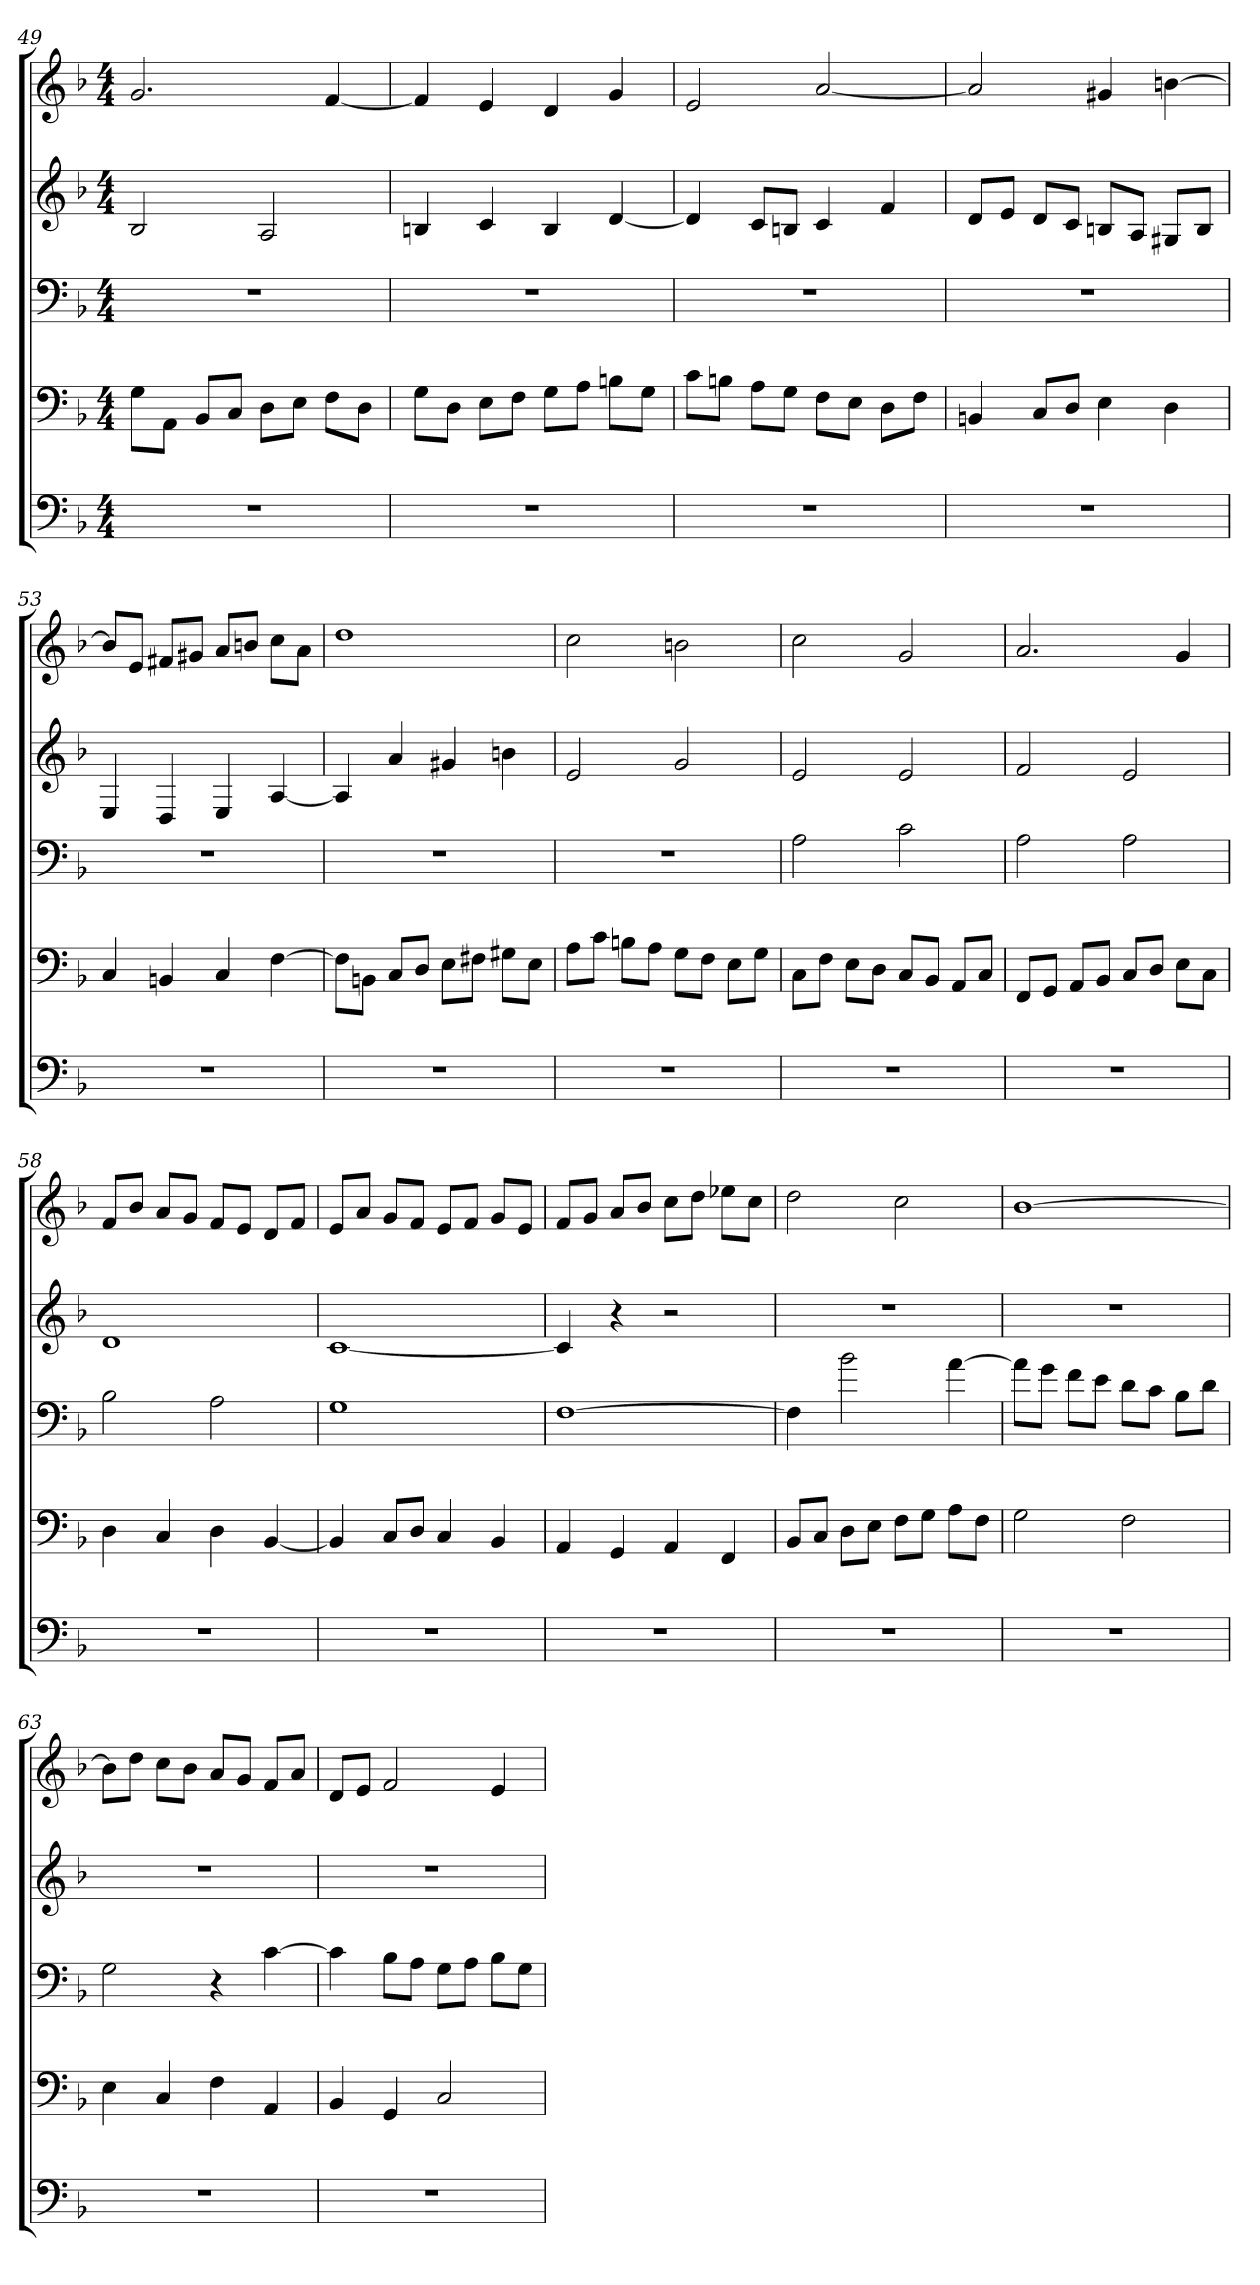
**kern	**kern	**kern	**kern	**kern
*part5	*part4	*part3	*part2	*part1
*staff5	*staff4	*staff3	*staff2	*staff1
*clefF4	*clefF4	*clefF4	*clefG2	*clefG2
*k[b-]	*k[b-]	*k[b-]	*k[b-]	*k[b-]
*d:	*d:	*d:	*d:	*d:
*M4/4	*M4/4	*M4/4	*M4/4	*M4/4
=49	=49	=49	=49	=49
1r	8G\L	1r	2B-	2.g
.	8AA\J	.	.	.
.	8BB-/L	.	.	.
.	8C/J	.	.	.
.	8D\L	.	2A	.
.	8E\J	.	.	.
.	8F\L	.	.	[4f
.	8D\J	.	.	.
=50	=50	=50	=50	=50
1r	8G\L	1r	4Bn	4f]
.	8D\J	.	.	.
.	8E\L	.	4c	4e
.	8F\J	.	.	.
.	8G\L	.	4B	4d
.	8A\J	.	.	.
.	8Bn\L	.	[4d	4g
.	8G\J	.	.	.
=51	=51	=51	=51	=51
1r	8c\L	1r	4d]	2e
.	8Bn\J	.	.	.
.	8A\L	.	8c/L	.
.	8G\J	.	8Bn/J	.
.	8F\L	.	4c	[2a
.	8E\J	.	.	.
.	8D\L	.	4f	.
.	8F\J	.	.	.
=52	=52	=52	=52	=52
1r	4BBn	1r	8d/L	2a]
.	.	.	8e/J	.
.	8C/L	.	8d/L	.
.	8D/J	.	8c/J	.
.	4E	.	8Bn/L	4g#X
.	.	.	8A/J	.
.	4D	.	8G#X/L	[4bn
.	.	.	8B/J	.
=53	=53	=53	=53	=53
1r	4C	1r	4E	8b/L]
.	.	.	.	8e/J
.	4BBn	.	4D	8f#X/L
.	.	.	.	8g#X/J
.	4C	.	4E	8a/L
.	.	.	.	8bn/J
.	[4F	.	[4A	8cc\L
.	.	.	.	8a\J
=54	=54	=54	=54	=54
1r	8F\L]	1r	4A]	1dd
.	8BBn\J	.	.	.
.	8C/L	.	4a	.
.	8D/J	.	.	.
.	8E\L	.	4g#X	.
.	8F#X\J	.	.	.
.	8G#X\L	.	4bn	.
.	8E\J	.	.	.
=55	=55	=55	=55	=55
1r	8A\L	1r	2e	2cc
.	8c\J	.	.	.
.	8Bn\L	.	.	.
.	8A\J	.	.	.
.	8G\L	.	2g	2bn
.	8F\J	.	.	.
.	8E\L	.	.	.
.	8G\J	.	.	.
=56	=56	=56	=56	=56
1r	8C\L	2A	2e	2cc
.	8F\J	.	.	.
.	8E\L	.	.	.
.	8D\J	.	.	.
.	8C/L	2c	2e	2g
.	8BB-/J	.	.	.
.	8AA/L	.	.	.
.	8C/J	.	.	.
=57	=57	=57	=57	=57
1r	8FF/L	2A	2f	2.a
.	8GG/J	.	.	.
.	8AA/L	.	.	.
.	8BB-/J	.	.	.
.	8C/L	2A	2e	.
.	8D/J	.	.	.
.	8E\L	.	.	4g
.	8C\J	.	.	.
=58	=58	=58	=58	=58
1r	4D	2B-	1d	8f/L
.	.	.	.	8b-/J
.	4C	.	.	8a/L
.	.	.	.	8g/J
.	4D	2A	.	8f/L
.	.	.	.	8e/J
.	[4BB-	.	.	8d/L
.	.	.	.	8f/J
=59	=59	=59	=59	=59
1r	4BB-]	1G	[1c	8e/L
.	.	.	.	8a/J
.	8C/L	.	.	8g/L
.	8D/J	.	.	8f/J
.	4C	.	.	8e/L
.	.	.	.	8f/J
.	4BB-	.	.	8g/L
.	.	.	.	8e/J
=60	=60	=60	=60	=60
1r	4AA	[1F	4c]	8f/L
.	.	.	.	8g/J
.	4GG	.	4r	8a/L
.	.	.	.	8b-/J
.	4AA	.	2r	8cc\L
.	.	.	.	8dd\J
.	4FF	.	.	8ee-X\L
.	.	.	.	8cc\J
=61	=61	=61	=61	=61
1r	8BB-/L	4F]	1r	2dd
.	8C/J	.	.	.
.	8D\L	2b-	.	.
.	8E\J	.	.	.
.	8F\L	.	.	2cc
.	8G\J	.	.	.
.	8A\L	[4a	.	.
.	8F\J	.	.	.
=62	=62	=62	=62	=62
1r	2G	8a\L]	1r	[1b-
.	.	8g\J	.	.
.	.	8f\L	.	.
.	.	8e\J	.	.
.	2F	8d\L	.	.
.	.	8c\J	.	.
.	.	8B-\L	.	.
.	.	8d\J	.	.
=63	=63	=63	=63	=63
1r	4E	2G	1r	8b-\L]
.	.	.	.	8dd\J
.	4C	.	.	8cc\L
.	.	.	.	8b-\J
.	4F	4r	.	8a/L
.	.	.	.	8g/J
.	4AA	[4c	.	8f/L
.	.	.	.	8a/J
=64	=64	=64	=64	=64
1r	4BB-	4c]	1r	8d/L
.	.	.	.	8e/J
.	4GG	8B-\L	.	2f
.	.	8A\J	.	.
.	2C	8G\L	.	.
.	.	8A\J	.	.
.	.	8B-\L	.	4e
.	.	8G\J	.	.
=	=	=	=	=
*-	*-	*-	*-	*-
